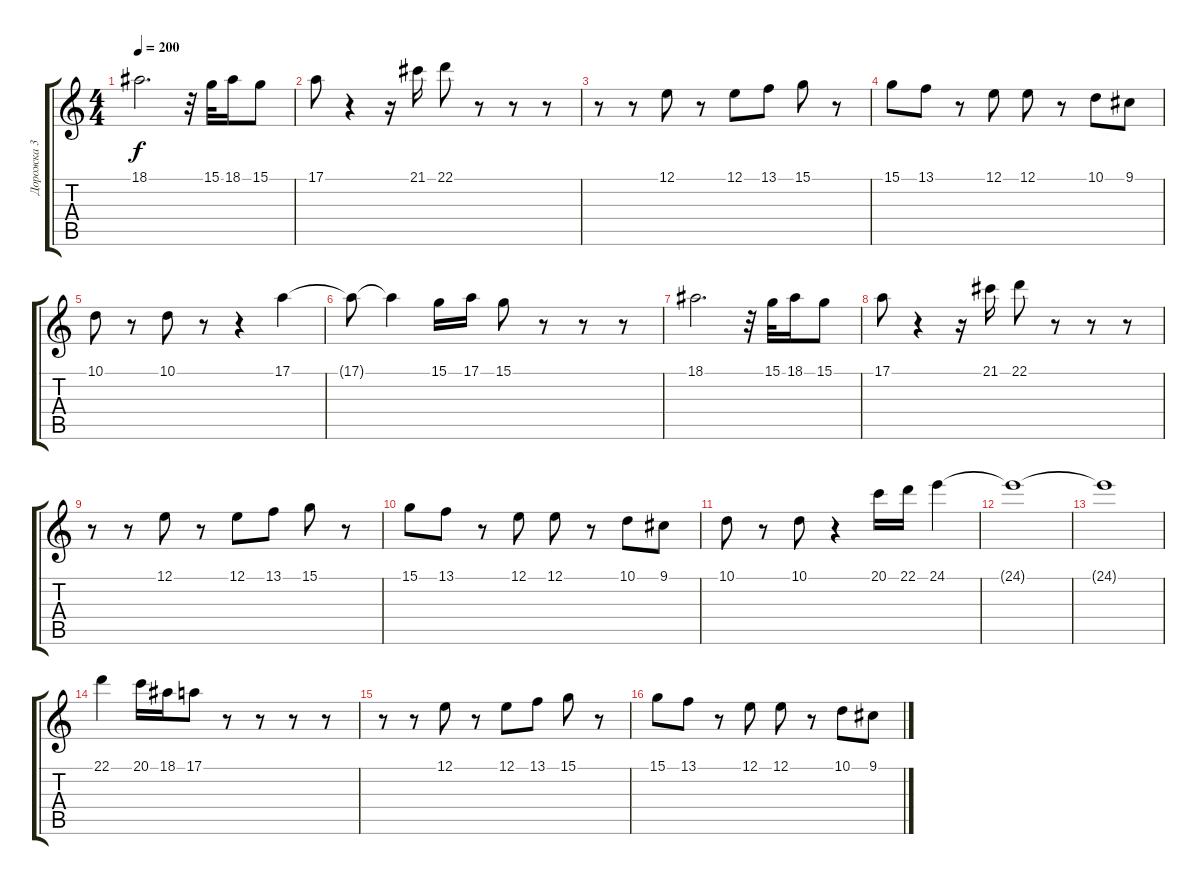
\track ("Дорожка 3" "Дорожка 3") {instrument trumpet}
\staff {score tabs}
\tuning (E4 B3 G3 D3 A2 E2) {hide}
\ts (4 4)
\tempo 200
\clef g2
\ks c
18.1.2{d dy f} r.32 15.1.32 18.1.16 15.1.8 |
17.1.8 r.4 r.16 21.1.16 22.1.8 r.8 r.8 r.8 |
r.8 r.8 12.1.8 r.8 12.1.8 13.1.8 15.1.8 r.8 |
15.1.8 13.1.8 r.8 12.1.8 12.1.8 r.8 10.1.8 9.1.8 |
10.1.8 r.8 10.1.8 r.8 r.4 17.1.4 |
17.1{t}.8 17.1{t}.4 15.1.16 17.1.16 15.1.8 r.8 r.8 r.8 |
18.1.2{d} r.32 15.1.32 18.1.16 15.1.8 |
17.1.8 r.4 r.16 21.1.16 22.1.8 r.8 r.8 r.8 |
r.8 r.8 12.1.8 r.8 12.1.8 13.1.8 15.1.8 r.8 |
15.1.8 13.1.8 r.8 12.1.8 12.1.8 r.8 10.1.8 9.1.8 |
10.1.8 r.8 10.1.8 r.4 20.1.16 22.1.16 24.1.4 |
24.1{t}.1 |
24.1{t}.1 |
22.1.4 20.1.16 18.1.16 17.1.8 r.8 r.8 r.8 r.8 |
r.8 r.8 12.1.8 r.8 12.1.8 13.1.8 15.1.8 r.8 |
15.1.8 13.1.8 r.8 12.1.8 12.1.8 r.8 10.1.8 9.1.8
